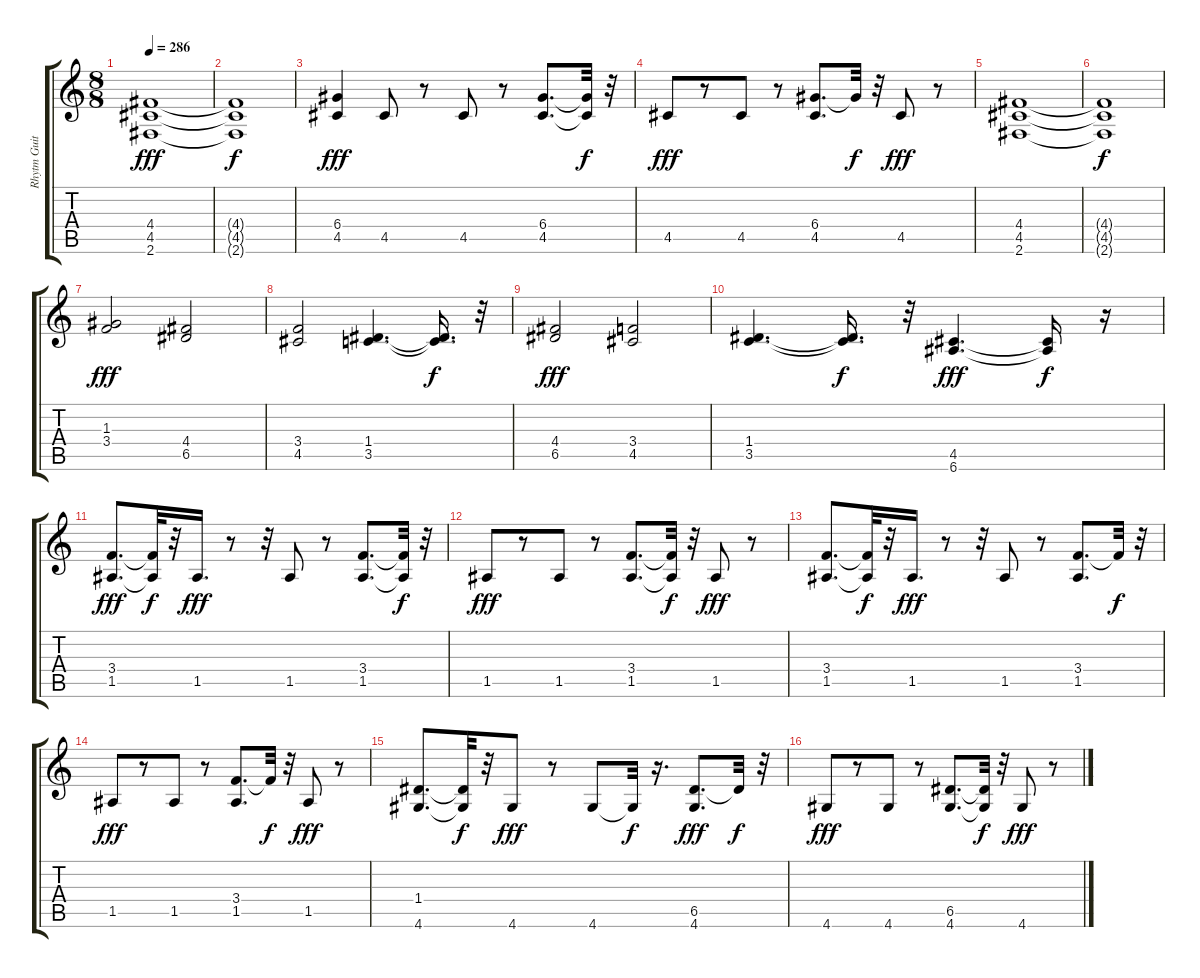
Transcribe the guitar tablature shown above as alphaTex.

\track ("Rhytm Guitar" "Rhytm Guit") {instrument distortionguitar}
\staff {score tabs}
\tuning (E4 B3 G3 D3 A2 E2) {hide}
\ts (8 8)
\tempo 286
\clef g2
\ks c
(4.4 4.5 2.6).1{dy fff} |
(4.4{t} 4.5{t} 2.6{t}).1{dy f} |
(6.4 4.5).4{dy fff} 4.5.8 r.8 4.5.8 r.8 (6.4 4.5).8{d} (6.4{t} 4.5{t}).32{dy f} r.32 |
4.5.8{dy fff} r.8 4.5.8 r.8 (6.4 4.5).8{d} 6.4{t}.32{dy f} r.32 4.5.8{dy fff} r.8 |
(4.4 4.5 2.6).1 |
(4.4{t} 4.5{t} 2.6{t}).1{dy f} |
(1.3 3.4).2{dy fff} (4.4 6.5).2 |
(3.4 4.5).2 (1.4 3.5).4{d} (1.4{t} 3.5{t}).16{d dy f} r.32 |
(4.4 6.5).2{dy fff} (3.4 4.5).2 |
(1.4 3.5).4{d} (1.4{t} 3.5{t}).16{d dy f} r.32 (4.5 6.6).4{d dy fff} (4.5{t} 6.6{t}).16{dy f} r.16 |
(3.4 1.5).8{d dy fff} (3.4{t} 1.5{t}).32{dy f} r.32 1.5.16{d dy fff} r.8 r.32 1.5.8 r.8 (3.4 1.5).8{d} (3.4{t} 1.5{t}).32{dy f} r.32 |
1.5.8{dy fff} r.8 1.5.8 r.8 (3.4 1.5).8{d} (3.4{t} 1.5{t}).32{dy f} r.32 1.5.8{dy fff} r.8 |
(3.4 1.5).8{d} (3.4{t} 1.5{t}).32{dy f} r.32 1.5.16{d dy fff} r.8 r.32 1.5.8 r.8 (3.4 1.5).8{d} 3.4{t}.32{dy f} r.32 |
1.5.8{dy fff} r.8 1.5.8 r.8 (3.4 1.5).8{d} 3.4{t}.32{dy f} r.32 1.5.8{dy fff} r.8 |
(1.4 4.6).8{d} (1.4{t} 4.6{t}).32{dy f} r.32 4.6.8{dy fff} r.8 4.6.8 4.6{t}.32{dy f} r.16{d} (6.5 4.6).8{d dy fff} 6.5{t}.32{dy f} r.32 |
4.6.8{dy fff} r.8 4.6.8 r.8 (6.5 4.6).8{d} (6.5{t} 4.6{t}).32{dy f} r.32 4.6.8{dy fff} r.8
